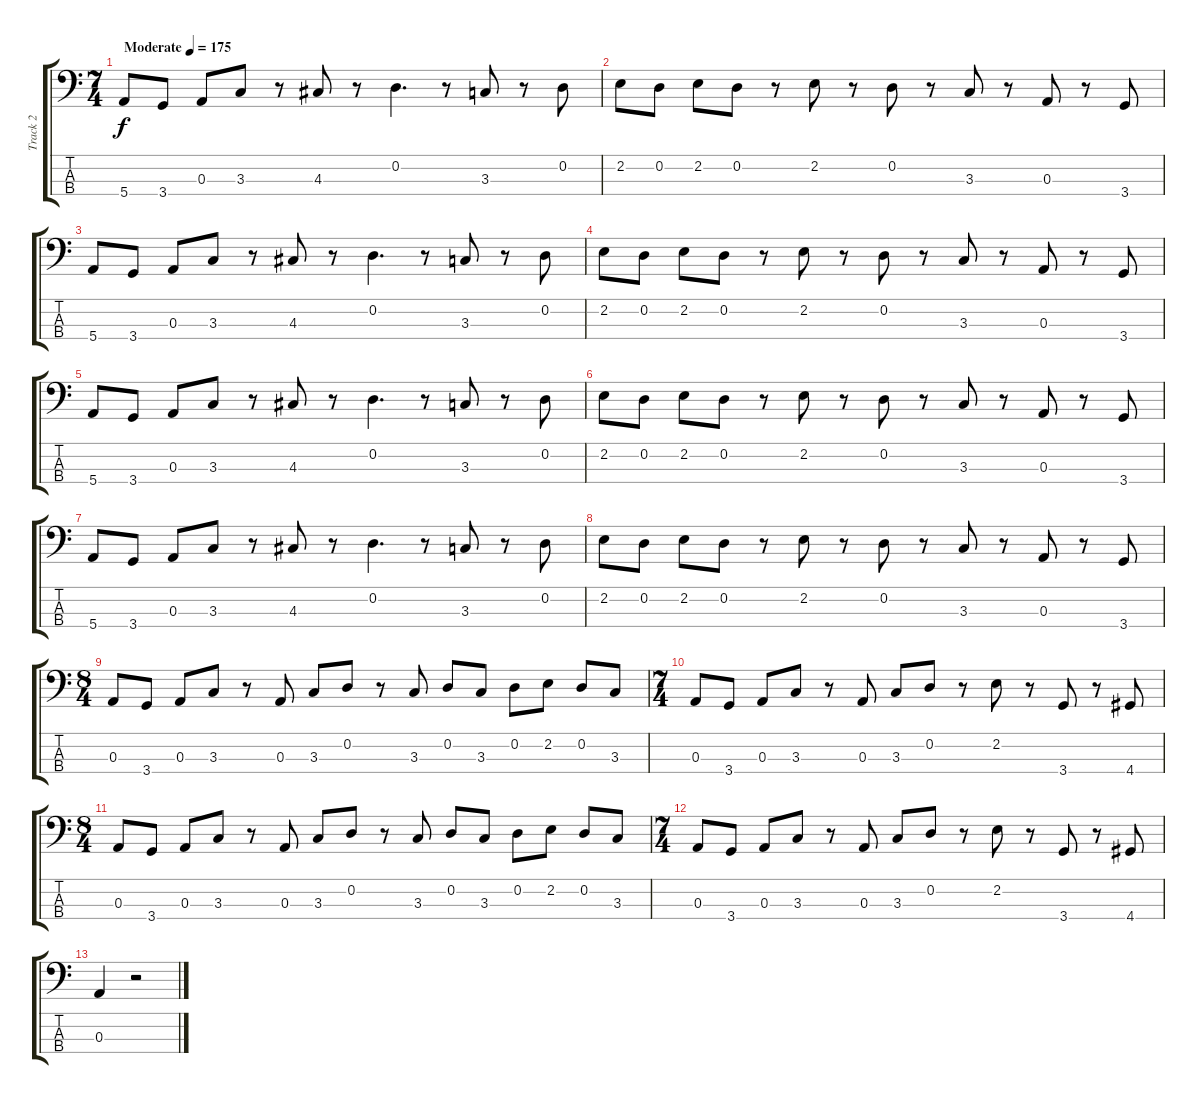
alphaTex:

\track ("Track 2" "Track 2") {instrument electricbassfinger}
\staff {score tabs}
\tuning (G2 D2 A1 E1) {hide}
\ts (7 4)
\tempo (175 "Moderate")
\clef f4
\ks c
5.4.8{dy f instrument electricbassfinger} 3.4.8 0.3.8 3.3.8 r.8 4.3.8 r.8 0.2.4{d} r.8 3.3.8 r.8 0.2.8 |
2.2.8 0.2.8 2.2.8 0.2.8 r.8 2.2.8 r.8 0.2.8 r.8 3.3.8 r.8 0.3.8 r.8 3.4.8 |
5.4.8 3.4.8 0.3.8 3.3.8 r.8 4.3.8 r.8 0.2.4{d} r.8 3.3.8 r.8 0.2.8 |
2.2.8 0.2.8 2.2.8 0.2.8 r.8 2.2.8 r.8 0.2.8 r.8 3.3.8 r.8 0.3.8 r.8 3.4.8 |
5.4.8 3.4.8 0.3.8 3.3.8 r.8 4.3.8 r.8 0.2.4{d} r.8 3.3.8 r.8 0.2.8 |
2.2.8 0.2.8 2.2.8 0.2.8 r.8 2.2.8 r.8 0.2.8 r.8 3.3.8 r.8 0.3.8 r.8 3.4.8 |
5.4.8 3.4.8 0.3.8 3.3.8 r.8 4.3.8 r.8 0.2.4{d} r.8 3.3.8 r.8 0.2.8 |
2.2.8 0.2.8 2.2.8 0.2.8 r.8 2.2.8 r.8 0.2.8 r.8 3.3.8 r.8 0.3.8 r.8 3.4.8 |
\ts (8 4)
0.3.8 3.4.8 0.3.8 3.3.8 r.8 0.3.8 3.3.8 0.2.8 r.8 3.3.8 0.2.8 3.3.8 0.2.8 2.2.8 0.2.8 3.3.8 |
\ts (7 4)
0.3.8 3.4.8 0.3.8 3.3.8 r.8 0.3.8 3.3.8 0.2.8 r.8 2.2.8 r.8 3.4.8 r.8 4.4.8 |
\ts (8 4)
0.3.8 3.4.8 0.3.8 3.3.8 r.8 0.3.8 3.3.8 0.2.8 r.8 3.3.8 0.2.8 3.3.8 0.2.8 2.2.8 0.2.8 3.3.8 |
\ts (7 4)
0.3.8 3.4.8 0.3.8 3.3.8 r.8 0.3.8 3.3.8 0.2.8 r.8 2.2.8 r.8 3.4.8 r.8 4.4.8 |
0.3.4 r.2
